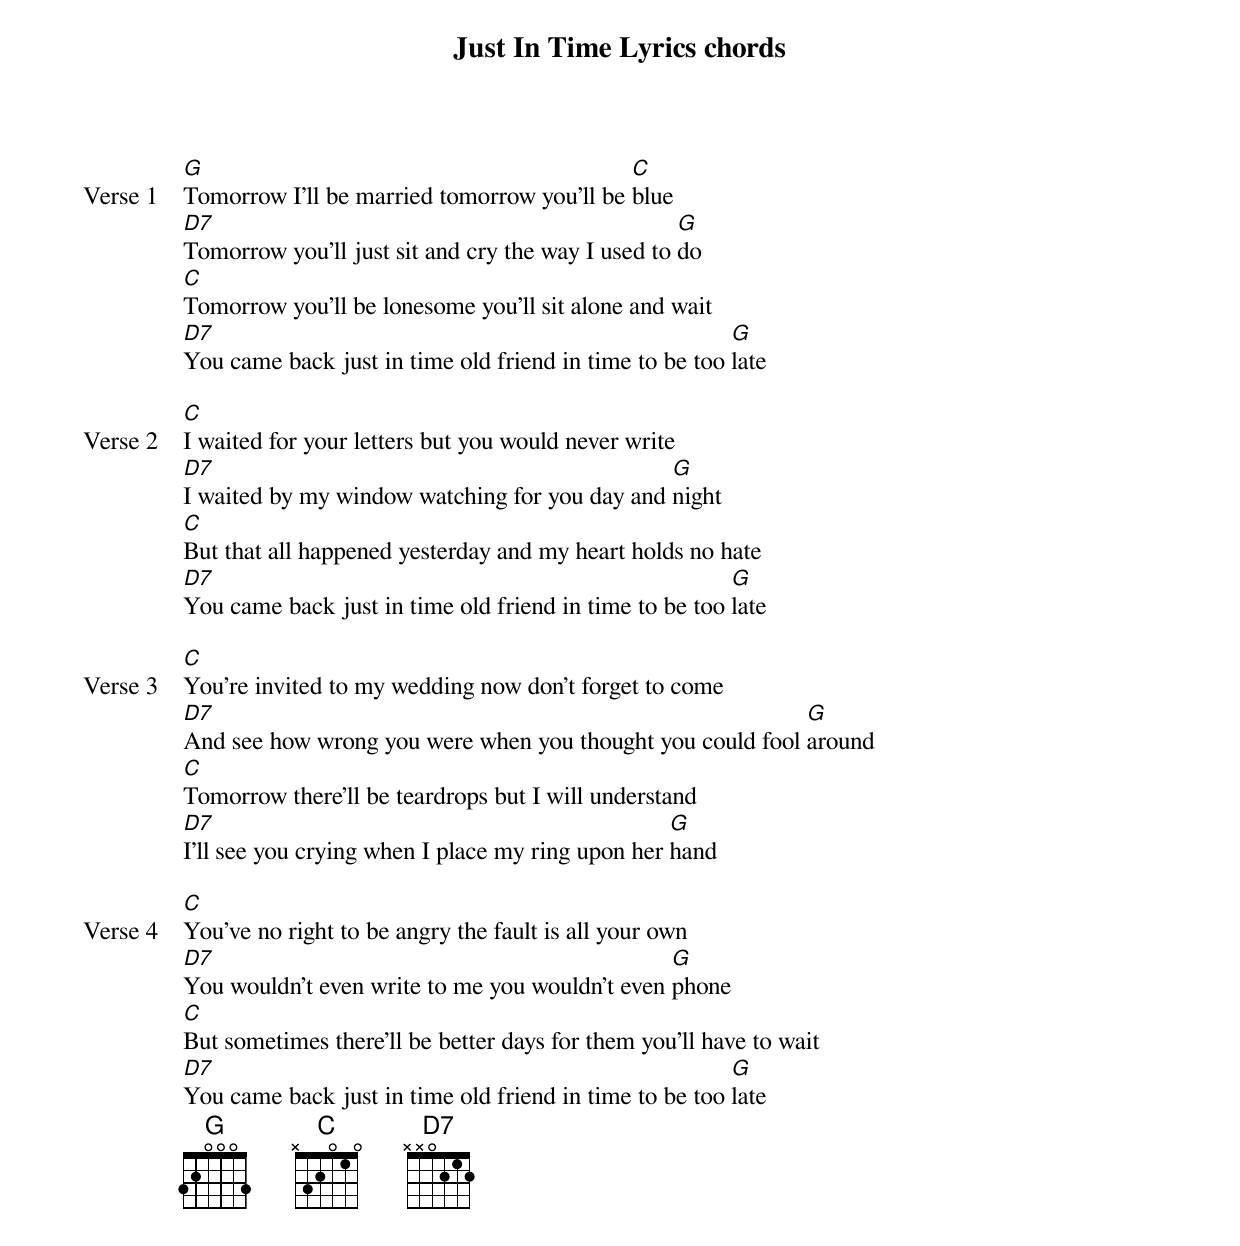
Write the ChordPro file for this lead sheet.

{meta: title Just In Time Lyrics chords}
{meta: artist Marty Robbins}

{start_of_verse: Verse 1}
[G]Tomorrow I'll be married tomorrow you'll be [C]blue
[D7]Tomorrow you'll just sit and cry the way I used to [G]do
[C]Tomorrow you'll be lonesome you'll sit alone and wait
[D7]You came back just in time old friend in time to be too [G]late
{end_of_verse}

{start_of_verse: Verse 2}
[C]I waited for your letters but you would never write
[D7]I waited by my window watching for you day and [G]night
[C]But that all happened yesterday and my heart holds no hate
[D7]You came back just in time old friend in time to be too [G]late
{end_of_verse}

{start_of_verse: Verse 3}
[C]You're invited to my wedding now don't forget to come
[D7]And see how wrong you were when you thought you could fool [G]around
[C]Tomorrow there'll be teardrops but I will understand
[D7]I'll see you crying when I place my ring upon her [G]hand
{end_of_verse}

{start_of_verse: Verse 4}
[C]You've no right to be angry the fault is all your own
[D7]You wouldn't even write to me you wouldn't even [G]phone
[C]But sometimes there'll be better days for them you'll have to wait
[D7]You came back just in time old friend in time to be too [G]late
{end_of_verse}
